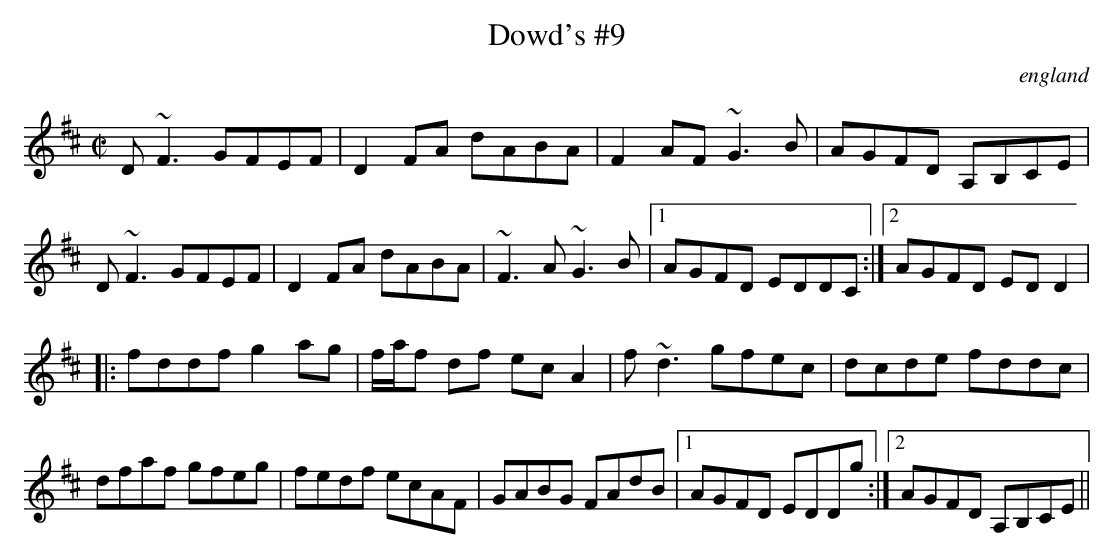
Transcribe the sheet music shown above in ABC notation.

X:1
T:Dowd's #9
O:england
M:C|
L:1/8
K:D
D~F3 GFEF|D2FA dABA|F2AF ~G3B|AGFD A,B,CE|
D~F3 GFEF|D2FA dABA|~F3A ~G3B|1AGFD EDDC:|2AGFD EDD2|
|:fddf g2ag|f/2a/2f df ecA2|f~d3 gfec|dcde fddc|
dfaf gfeg|fedf ecAF|GABG FAdB|1AGFD EDDg:|2AGFD A,B,CE||
